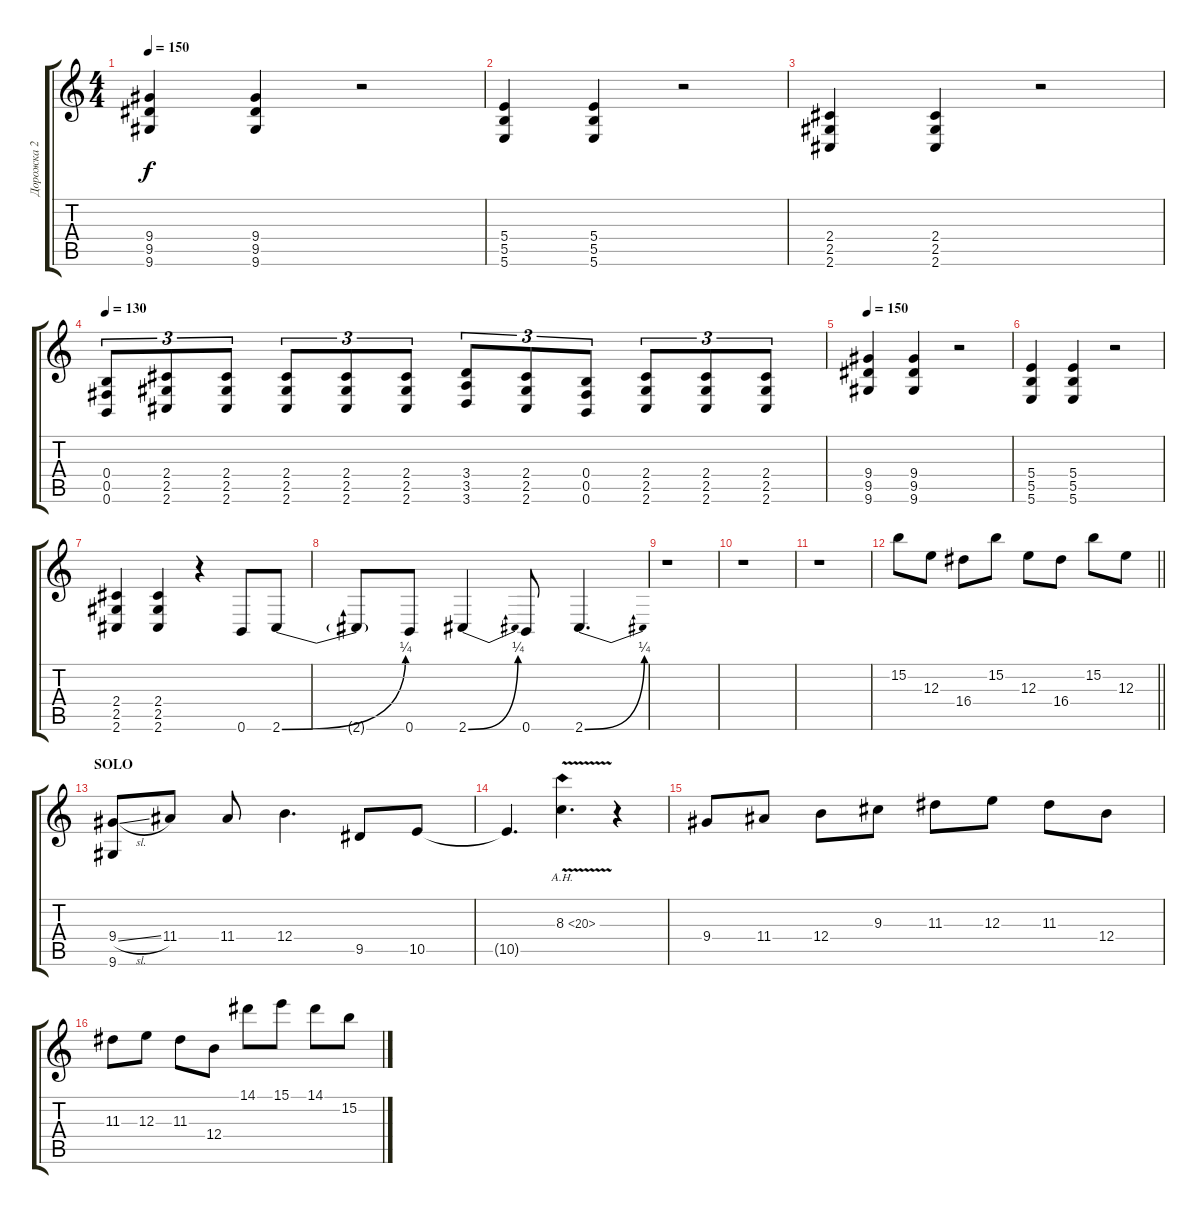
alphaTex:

\track ("Дорожка 2" "Дорожка 2") {instrument distortionguitar}
\staff {score tabs}
\tuning (Db4 Ab3 E3 B2 Gb2 B1) {hide}
\ts (4 4)
\tempo 150
\clef g2
\ks c
(9.4 9.5 9.6).4{dy f instrument distortionguitar} (9.4 9.5 9.6).4 r.2 |
(5.4 5.5 5.6).4 (5.4 5.5 5.6).4 r.2 |
(2.4 2.5 2.6).4 (2.4 2.5 2.6).4 r.2 |
\tempo 130
(0.4 0.5 0.6).8{tu (3 2)} (2.4 2.5 2.6).8{tu (3 2)} (2.4 2.5 2.6).8{tu (3 2)} (2.4 2.5 2.6).8{tu (3 2)} (2.4 2.5 2.6).8{tu (3 2)} (2.4 2.5 2.6).8{tu (3 2)} (3.4 3.5 3.6).8{tu (3 2)} (2.4 2.5 2.6).8{tu (3 2)} (0.4 0.5 0.6).8{tu (3 2)} (2.4 2.5 2.6).8{tu (3 2)} (2.4 2.5 2.6).8{tu (3 2)} (2.4 2.5 2.6).8{tu (3 2)} |
\tempo 150
(9.4 9.5 9.6).4{instrument distortionguitar} (9.4 9.5 9.6).4 r.2 |
(5.4 5.5 5.6).4 (5.4 5.5 5.6).4 r.2 |
(2.4 2.5 2.6).4 (2.4 2.5 2.6).4 r.4 0.6.8 2.6{be (bend 0 0 60 1)}.8 |
2.6{t}.8 0.6.8 2.6{be (bend 0 0 60 1)}.4 0.6.8 2.6{be (bend 0 0 60 1)}.4{d} |
r.1 |
r.1 |
r.1{volume 0} |
\barLineRight lightlight
15.2.8{volume 16 instrument electricguitarclean} 12.3.8 16.4.8 15.2.8 12.3.8 16.4.8 15.2.8 12.3.8 |
\section ("" "SOLO")
(9.4{sl} 9.6).8{instrument distortionguitar} 11.4.8 11.4.8 12.4.4{d} 9.5.8 10.5.8 |
10.5{t}.4{d} 8.3{ah 12 v}.4{d} r.4 |
9.4.8 11.4.8 12.4.8 9.3.8 11.3.8 12.3.8 11.3.8 12.4.8 |
11.3.8 12.3.8 11.3.8 12.4.8 14.1.8 15.1.8 14.1.8 15.2.8
